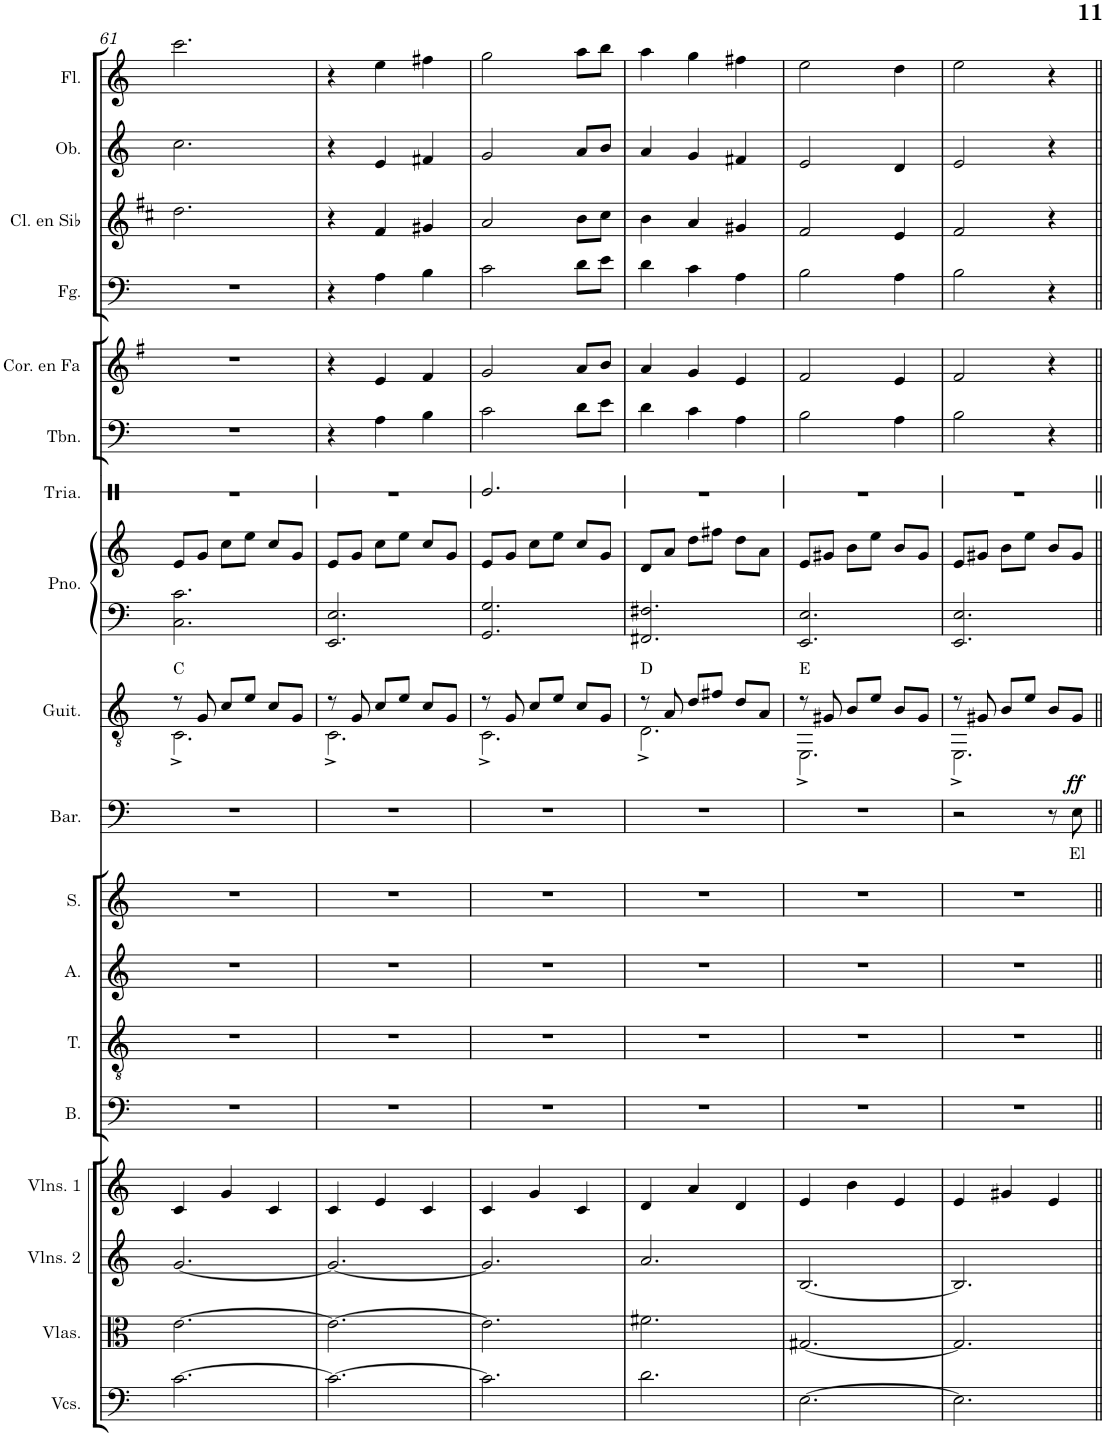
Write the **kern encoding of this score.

**kern	**kern	**kern	**kern	**kern	**kern	**kern	**kern	**kern	**text	**dynam	**kern	**harte	**kern	**kern	**kern	**kern	**kern	**kern	**kern	**kern	**kern
*part18	*part17	*part16	*part15	*part14	*part13	*part12	*part11	*part10	*part10	*part10	*part9	*part9	*part8	*part8	*part7	*part6	*part5	*part4	*part3	*part2	*part1
*staff19	*staff18	*staff17	*staff16	*staff15	*staff14	*staff13	*staff12	*staff11	*staff11	*staff11	*staff10	*	*staff9	*staff8	*staff7	*staff6	*staff5	*staff4	*staff3	*staff2	*staff1
*I"Violonchelos	*I"Violas	*I"Violines 2	*I"Violines 1	*I"Bajo	*I"Tenor	*I"Alto	*I"Soprano	*I"Barítono	*	*	*I"Guitarra	*	*I"Piano	*	*I"Triángulo	*I"Trombón	*I"Corno en Fa	*I"Fagot	*I"Clarinete en Sib	*I"Oboe	*I"Flauta
*I'Vcs.	*I'Vlas.	*I'Vlns. 2	*I'Vlns. 1	*I'B.	*I'T.	*I'A.	*I'S.	*I'Bar.	*	*	*I'Guit.	*	*I'Pno.	*	*	*I'Tbn.	*I'Cor. en Fa	*I'Fg.	*I'Cl. en Sib	*I'Ob.	*I'Fl.
!!LO:PB:g=z
*clefF4	*clefC3	*clefG2	*clefG2	*clefF4	*clefGv2	*clefG2	*clefG2	*clefF4	*	*	*clefGv2	*	*clefF4	*clefG2	*clefX	*clefF4	*clefG2	*clefF4	*clefG2	*clefG2	*clefG2
*	*	*	*	*	*	*	*	*	*	*	*	*	*	*	*	*	*Trd4c7	*	*Trd1c2	*	*
*k[]	*k[]	*k[]	*k[]	*k[]	*k[]	*k[]	*k[]	*k[]	*	*	*k[]	*	*k[]	*k[]	*k[]	*k[]	*k[f#]	*k[]	*k[f#c#]	*k[]	*k[]
*M3/4	*M3/4	*M3/4	*M3/4	*M3/4	*M3/4	*M3/4	*M3/4	*M3/4	*	*	*M3/4	*	*M3/4	*M3/4	*M3/4	*M3/4	*M3/4	*M3/4	*M3/4	*M3/4	*M3/4
=61	=61	=61	=61	=61	=61	=61	=61	=61	=61	=61	=61	=61	=61	=61	=61	=61	=61	=61	=61	=61	=61
*	*	*	*	*	*	*	*	*	*	*	*^	*	*	*	*	*	*	*	*	*	*
[2.c\	[2.e\	[2.g/	4c/	2.r	2.r	2.r	2.r	2.r	.	.	8r	2.C^\	C:maj	2.C\ 2.c\	8e/L	2.r	2.r	2.r	2.r	2.dd\	2.cc\	2.ccc\
.	.	.	.	.	.	.	.	.	.	.	8G/	.	.	.	8g/J	.	.	.	.	.	.	.
.	.	.	4g/	.	.	.	.	.	.	.	8c/L	.	.	.	8cc\L	.	.	.	.	.	.	.
.	.	.	.	.	.	.	.	.	.	.	8e/J	.	.	.	8ee\J	.	.	.	.	.	.	.
.	.	.	4c/	.	.	.	.	.	.	.	8c/L	.	.	.	8cc/L	.	.	.	.	.	.	.
.	.	.	.	.	.	.	.	.	.	.	8G/J	.	.	.	8g/J	.	.	.	.	.	.	.
=62	=62	=62	=62	=62	=62	=62	=62	=62	=62	=62	=62	=62	=62	=62	=62	=62	=62	=62	=62	=62	=62	=62
2.c\_	2.e\_	2.g/_	4c/	2.r	2.r	2.r	2.r	2.r	.	.	8r	2.C^\	.	2.EE/ 2.E/	8e/L	2.r	4r	4r	4r	4r	4r	4r
.	.	.	.	.	.	.	.	.	.	.	8G/	.	.	.	8g/J	.	.	.	.	.	.	.
.	.	.	4e/	.	.	.	.	.	.	.	8c/L	.	.	.	8cc\L	.	4A\	4e/	4A\	4f#/	4e/	4ee\
.	.	.	.	.	.	.	.	.	.	.	8e/J	.	.	.	8ee\J	.	.	.	.	.	.	.
.	.	.	4c/	.	.	.	.	.	.	.	8c/L	.	.	.	8cc/L	.	4B\	4f#/	4B\	4g#X/	4f#X/	4ff#X\
.	.	.	.	.	.	.	.	.	.	.	8G/J	.	.	.	8g/J	.	.	.	.	.	.	.
=63	=63	=63	=63	=63	=63	=63	=63	=63	=63	=63	=63	=63	=63	=63	=63	=63	=63	=63	=63	=63	=63	=63
2.c\]	2.e\]	2.g/]	4c/	2.r	2.r	2.r	2.r	2.r	.	.	8r	2.C^\	.	2.GG/ 2.G/	8e/L	2.Re/	2c\	2g/	2c\	2a/	2g/	2gg\
.	.	.	.	.	.	.	.	.	.	.	8G/	.	.	.	8g/J	.	.	.	.	.	.	.
.	.	.	4g/	.	.	.	.	.	.	.	8c/L	.	.	.	8cc\L	.	.	.	.	.	.	.
.	.	.	.	.	.	.	.	.	.	.	8e/J	.	.	.	8ee\J	.	.	.	.	.	.	.
.	.	.	4c/	.	.	.	.	.	.	.	8c/L	.	.	.	8cc/L	.	8d\L	8a/L	8d\L	8b\L	8a/L	8aa\L
.	.	.	.	.	.	.	.	.	.	.	8G/J	.	.	.	8g/J	.	8e\J	8b/J	8e\J	8cc#\J	8b/J	8bb\J
=64	=64	=64	=64	=64	=64	=64	=64	=64	=64	=64	=64	=64	=64	=64	=64	=64	=64	=64	=64	=64	=64	=64
2.d\	2.f#X\	2.a/	4d/	2.r	2.r	2.r	2.r	2.r	.	.	8r	2.D^\	D:maj	2.FF#X/ 2.F#X/	8d/L	2.r	4d\	4a/	4d\	4b\	4a/	4aa\
.	.	.	.	.	.	.	.	.	.	.	8A/	.	.	.	8a/J	.	.	.	.	.	.	.
.	.	.	4a/	.	.	.	.	.	.	.	8d/L	.	.	.	8dd\L	.	4c\	4g/	4c\	4a/	4g/	4gg\
.	.	.	.	.	.	.	.	.	.	.	8f#X/J	.	.	.	8ff#X\J	.	.	.	.	.	.	.
.	.	.	4d/	.	.	.	.	.	.	.	8d/L	.	.	.	8dd\L	.	4A\	4e/	4A\	4g#X/	4f#X/	4ff#X\
.	.	.	.	.	.	.	.	.	.	.	8A/J	.	.	.	8a\J	.	.	.	.	.	.	.
=65	=65	=65	=65	=65	=65	=65	=65	=65	=65	=65	=65	=65	=65	=65	=65	=65	=65	=65	=65	=65	=65	=65
[2.E\	[2.G#X/	[2.B/	4e/	2.r	2.r	2.r	2.r	2.r	.	.	8r	2.EE^\	E:maj	2.EE/ 2.E/	8e/L	2.r	2B\	2f#/	2B\	2f#/	2e/	2ee\
.	.	.	.	.	.	.	.	.	.	.	8G#X/	.	.	.	8g#X/J	.	.	.	.	.	.	.
.	.	.	4b\	.	.	.	.	.	.	.	8B/L	.	.	.	8b\L	.	.	.	.	.	.	.
.	.	.	.	.	.	.	.	.	.	.	8e/J	.	.	.	8ee\J	.	.	.	.	.	.	.
.	.	.	4e/	.	.	.	.	.	.	.	8B/L	.	.	.	8b/L	.	4A\	4e/	4A\	4e/	4d/	4dd\
.	.	.	.	.	.	.	.	.	.	.	8G#/J	.	.	.	8g#/J	.	.	.	.	.	.	.
=66	=66	=66	=66	=66	=66	=66	=66	=66	=66	=66	=66	=66	=66	=66	=66	=66	=66	=66	=66	=66	=66	=66
2.E\]	2.G#/]	2.B/]	4e/	2.r	2.r	2.r	2.r	2r	.	.	8r	2.EE^\	.	2.EE/ 2.E/	8e/L	2.r	2B\	2f#/	2B\	2f#/	2e/	2ee\
.	.	.	.	.	.	.	.	.	.	.	8G#X/	.	.	.	8g#X/J	.	.	.	.	.	.	.
.	.	.	4g#X/	.	.	.	.	.	.	.	8B/L	.	.	.	8b\L	.	.	.	.	.	.	.
.	.	.	.	.	.	.	.	.	.	.	8e/J	.	.	.	8ee\J	.	.	.	.	.	.	.
.	.	.	4e/	.	.	.	.	8r	.	.	8B/L	.	.	.	8b/L	.	4r	4r	4r	4r	4r	4r
!	!	!	!	!	!	!	!	!	!LO:LY:b	!LO:DY:a	!	!	!	!	!	!	!	!	!	!	!	!
.	.	.	.	.	.	.	.	8E\	El	ff	8G#/J	.	.	.	8g#/J	.	.	.	.	.	.	.
*	*	*	*	*	*	*	*	*	*	*	*v	*v	*	*	*	*	*	*	*	*	*	*
=||	=||	=||	=||	=||	=||	=||	=||	=||	=||	=||	=||	=||	=||	=||	=||	=||	=||	=||	=||	=||	=||
*-	*-	*-	*-	*-	*-	*-	*-	*-	*-	*-	*-	*-	*-	*-	*-	*-	*-	*-	*-	*-	*-
